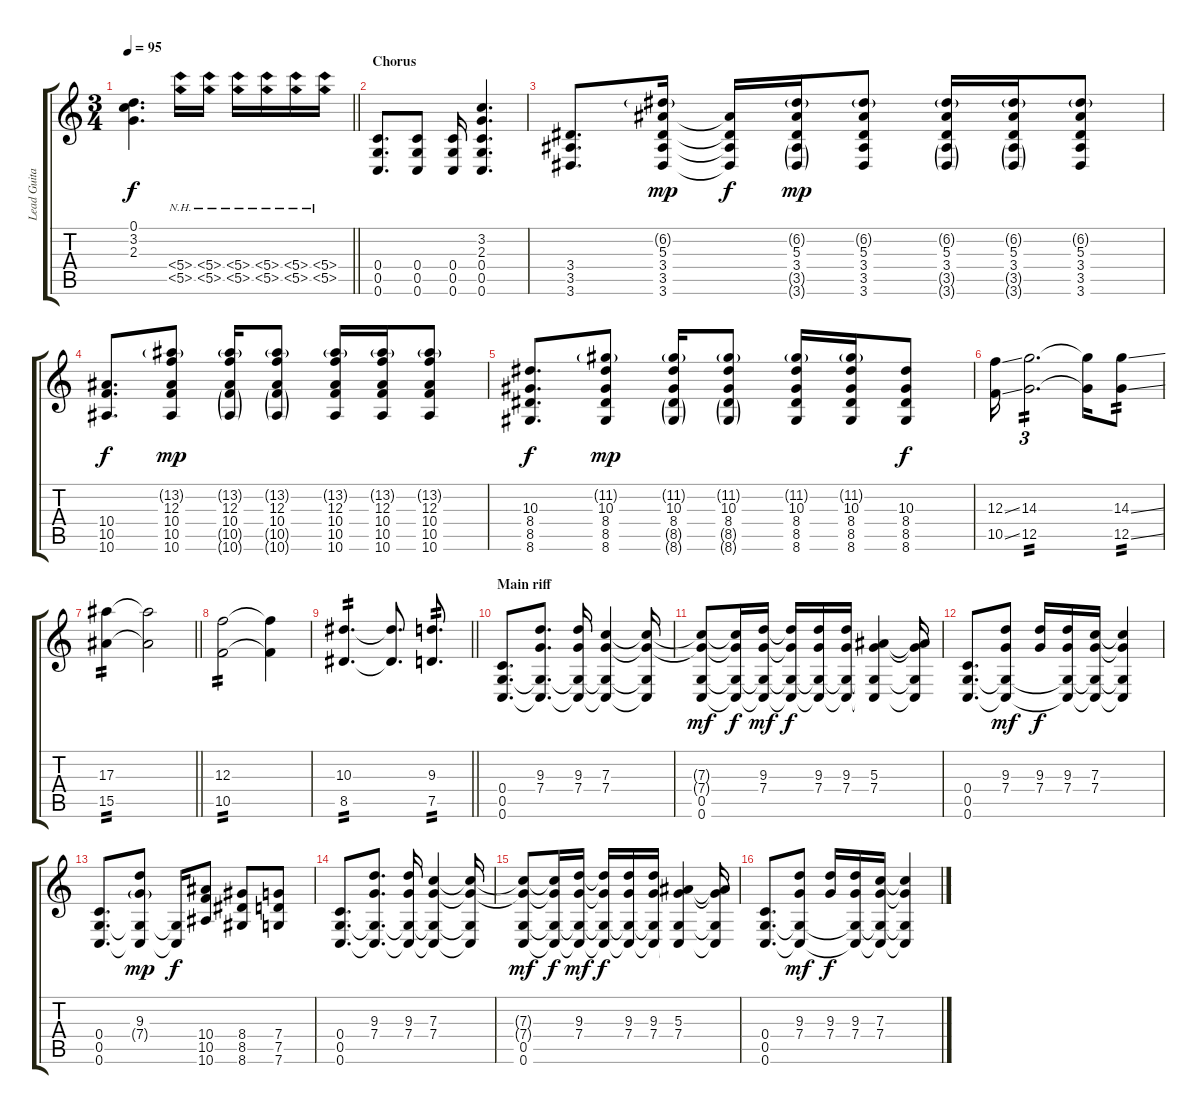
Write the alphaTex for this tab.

\track ("Lead Guitar" "Lead Guita") {instrument distortionguitar}
\staff {score tabs}
\tuning (D4 A3 F3 C3 G2 C2) {hide}
\ts (3 4)
\tempo 95
\clef g2
\barLineRight lightlight
\ks c
(0.1{t} 3.2{t} 2.3{t}).4{d dy f} (5.4{nh} 5.5{nh}).16{volume 16 instrument distortionguitar} (5.4{nh} 5.5{nh}).16 (5.4{nh} 5.5{nh}).16 (5.4{nh} 5.5{nh}).16 (5.4{nh} 5.5{nh}).16 (5.4{nh} 5.5{nh}).16 |
\section ("" "Chorus")
(0.4 0.5 0.6).8{d} (0.4 0.5 0.6).8 (0.4 0.5 0.6).16 (3.2 2.3 0.4 0.5 0.6).4{d} |
(3.4 3.5 3.6).8{d} (6.2{g} 5.3 3.4 3.5 3.6).16{dy mp} (5.3{t} 3.4{t} 3.5{t} 3.6{t}).16{dy f} (6.2{g} 5.3 3.4 3.5{g} 3.6{g}).16{dy mp} (6.2{g} 5.3 3.4 3.5 3.6).8 (6.2{g} 5.3 3.4 3.5{g} 3.6{g}).16 (6.2{g} 5.3 3.4 3.5{g} 3.6{g}).16 (6.2{g} 5.3 3.4 3.5 3.6).8 |
(10.4 10.5 10.6).8{d dy f} (13.2{g} 12.3 10.4 10.5 10.6).8{dy mp} (13.2{g} 12.3 10.4 10.5{g} 10.6{g}).16 (13.2{g} 12.3 10.4 10.5{g} 10.6{g}).8 (13.2{g} 12.3 10.4 10.5 10.6).16 (13.2{g} 12.3 10.4 10.5 10.6).16 (13.2{g} 12.3 10.4 10.5 10.6).8 |
(10.3 8.4 8.5 8.6).8{d dy f} (11.2{g} 10.3 8.4 8.5 8.6).8{dy mp} (11.2{g} 10.3 8.4 8.5{g} 8.6{g}).16 (11.2{g} 10.3 8.4 8.5{g} 8.6{g}).8 (11.2{g} 10.3 8.4 8.5 8.6).16 (11.2{g} 10.3 8.4 8.5 8.6).16 (10.3 8.4 8.5 8.6).8{dy f} |
(12.3{ss} 10.5{ss}).16 (14.3 12.5).2{d tu (3 2) tp 2} (14.3{t} 12.5{t}).16 (14.3{ss} 12.5{ss}).8{tp 2} |
\barLineRight lightlight
(17.3 15.5).4{tp 2} (17.3{t} 15.5{t}).2 |
(12.3 10.5).2{tp 2} (12.3{t} 10.5{t}).4 |
\barLineRight lightlight
(10.3 8.5).4{d tp 2} (10.3{t} 8.5{t}).8{d} (9.3 7.5).8{d tp 2} |
\section ("" "Main riff")
(0.4 0.5 0.6).8{d} (9.3 7.4 0.5{t} 0.6{t}).8{d} (9.3 7.4 0.5{t} 0.6{t}).16 (7.3 7.4 0.5{t} 0.6{t}).4 (7.3{t} 7.4{t} 0.5{t} 0.6{t}).16 |
(7.3{t} 7.4{t} 0.5 0.6).8{dy mf} (7.3{t} 7.4{t} 0.5{t} 0.6{t}).16{dy f} (9.3 7.4 0.5{t} 0.6{t}).16{dy mf} (9.3{t} 7.4{t} 0.5{t} 0.6{t}).16{dy f} (9.3 7.4 0.5{t} 0.6{t}).16 (9.3 7.4 0.5{t} 0.6{t}).16 (5.3 7.4 0.5{t} 0.6{t}).4 (5.3{t} 7.4{t} 0.5{t} 0.6{t}).16 |
(0.4 0.5 0.6).8{d} (9.3 7.4 0.5{t} 0.6{t}).8{dy mf} (9.3 7.4).16{dy f} (9.3 7.4 0.5{t} 0.6{t}).16 (7.3 7.4 0.5{t} 0.6{t}).16 (7.3{t} 7.4{t} 0.5{t} 0.6{t}).4 |
(0.4 0.5 0.6).8{d} (9.3 7.4{g} 0.5{t} 0.6{t}).8{dy mp} (0.5{t} 0.6{t}).16{dy f} (10.4 10.5 10.6).8 (8.4 8.5 8.6).8 (7.4 7.5 7.6).8 |
(0.4 0.5 0.6).8{d} (9.3 7.4 0.5{t} 0.6{t}).8{d} (9.3 7.4 0.5{t} 0.6{t}).16 (7.3 7.4 0.5{t} 0.6{t}).4 (7.3{t} 7.4{t} 0.5{t} 0.6{t}).16 |
(7.3{t} 7.4{t} 0.5 0.6).8{dy mf} (7.3{t} 7.4{t} 0.5{t} 0.6{t}).16{dy f} (9.3 7.4 0.5{t} 0.6{t}).16{dy mf} (9.3{t} 7.4{t} 0.5{t} 0.6{t}).16{dy f} (9.3 7.4 0.5{t} 0.6{t}).16 (9.3 7.4 0.5{t} 0.6{t}).16 (5.3 7.4 0.5{t} 0.6{t}).4 (5.3{t} 7.4{t} 0.5{t} 0.6{t}).16 |
(0.4 0.5 0.6).8{d} (9.3 7.4 0.5{t} 0.6{t}).8{dy mf} (9.3 7.4).16{dy f} (9.3 7.4 0.5{t} 0.6{t}).16 (7.3 7.4 0.5{t} 0.6{t}).16 (7.3{t} 7.4{t} 0.5{t} 0.6{t}).4
